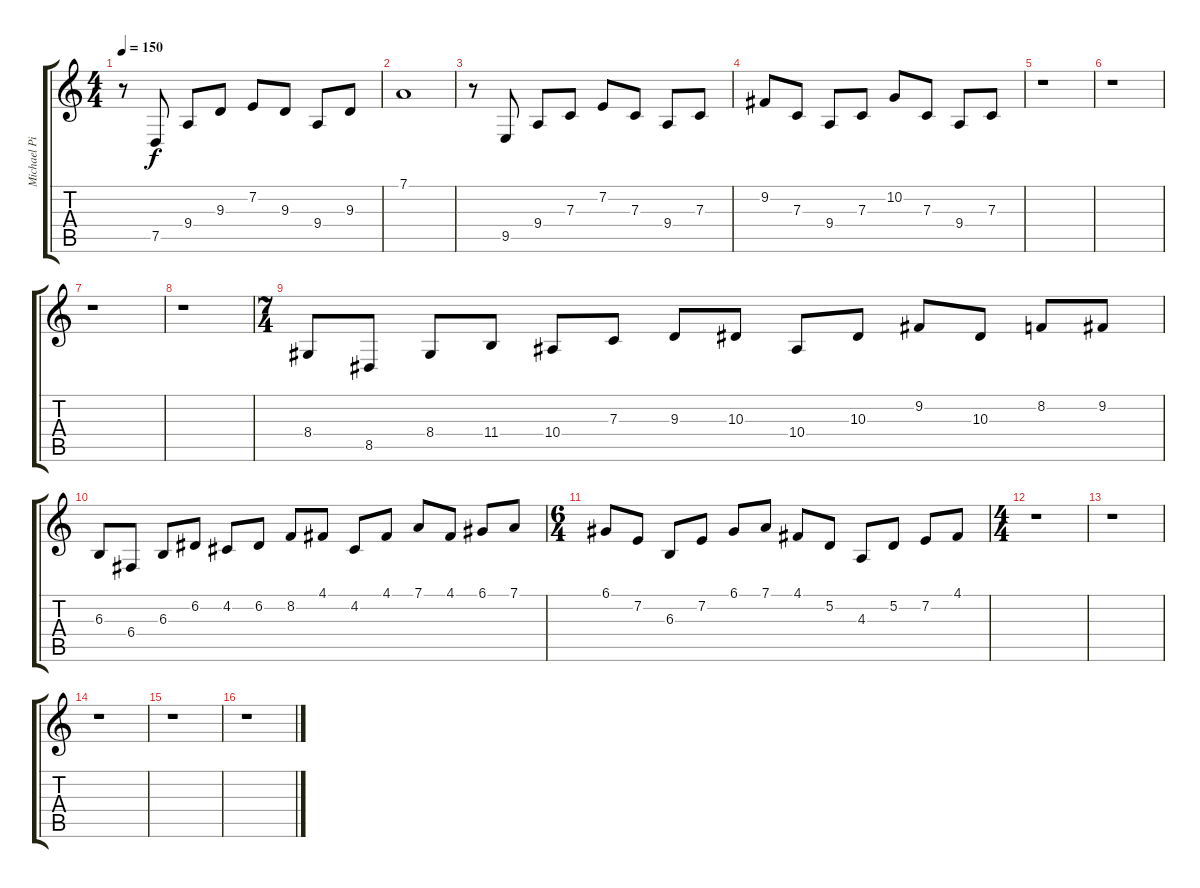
\track ("Michael Pinnela 2" "Michael Pi") {instrument brightacousticpiano}
\staff {score tabs}
\tuning (D4 A3 F3 C3 G2 D2) {hide}
\ts (4 4)
\tempo 150
\clef g2
\ks c
r.8{dy f} 7.5.8 9.4.8 9.3.8 7.2.8 9.3.8 9.4.8 9.3.8 |
7.1.1 |
r.8 9.5.8 9.4.8 7.3.8 7.2.8 7.3.8 9.4.8 7.3.8 |
9.2.8 7.3.8 9.4.8 7.3.8 10.2.8 7.3.8 9.4.8 7.3.8 |
r.1 |
r.1 |
r.1 |
r.1 |
\ts (7 4)
8.4.8 8.5.8 8.4.8 11.4.8 10.4.8 7.3.8 9.3.8 10.3.8 10.4.8 10.3.8 9.2.8 10.3.8 8.2.8 9.2.8 |
6.3.8 6.4.8 6.3.8 6.2.8 4.2.8 6.2.8 8.2.8 4.1.8 4.2.8 4.1.8 7.1.8 4.1.8 6.1.8 7.1.8 |
\ts (6 4)
6.1.8 7.2.8 6.3.8 7.2.8 6.1.8 7.1.8 4.1.8 5.2.8 4.3.8 5.2.8 7.2.8 4.1.8 |
\ts (4 4)
r.1 |
r.1 |
r.1 |
r.1 |
r.1
